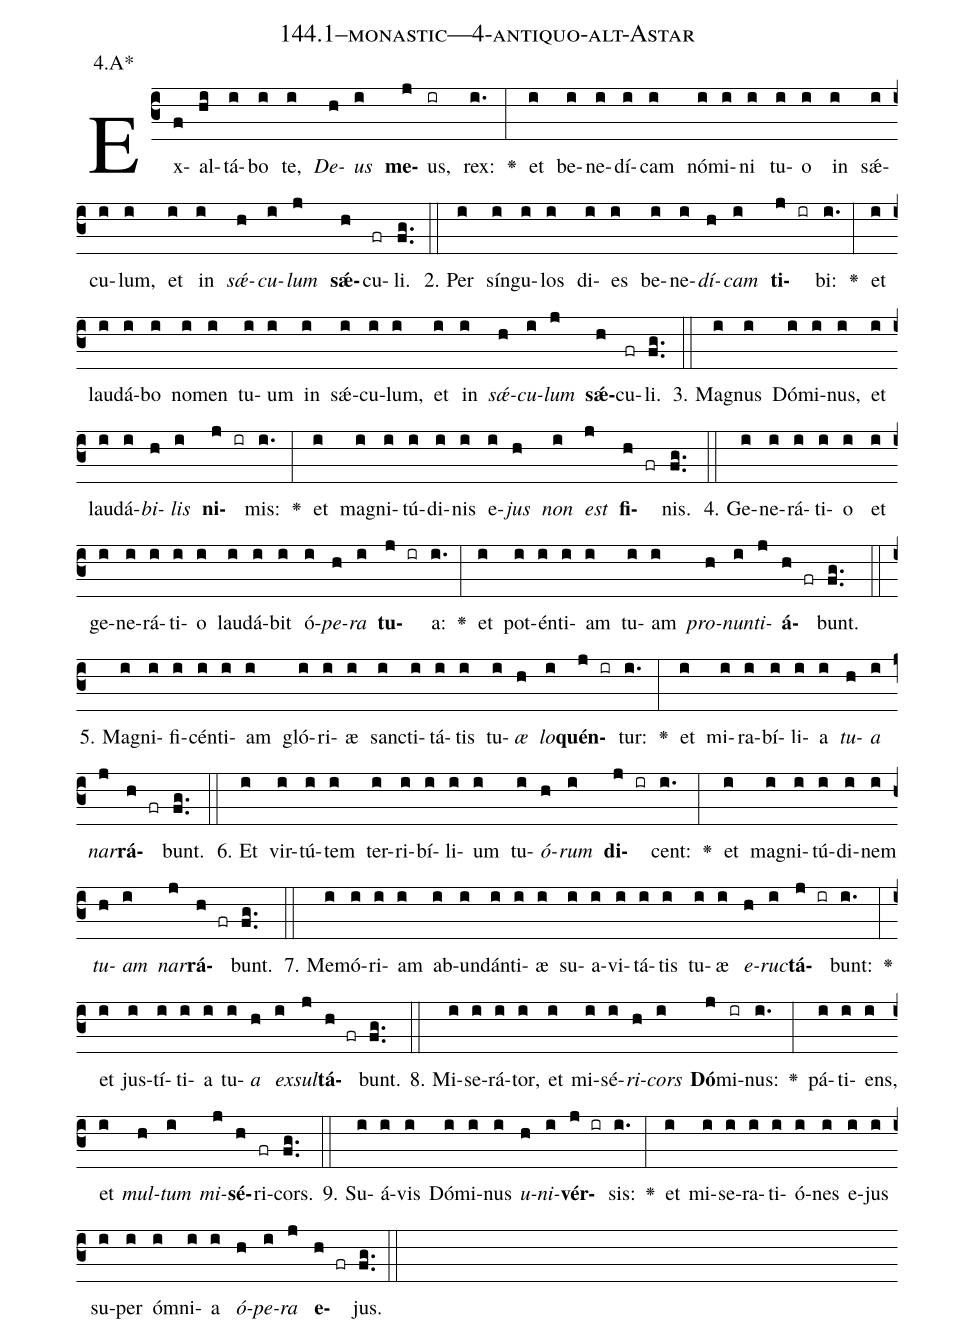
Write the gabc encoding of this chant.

name: 144.1--monastic---4-antiquo-alt-Astar;
annotation: 4.A*;
%%
(c3)Ex(f)al(hi)tá(i)bo(i) te,(i) <i>De</i>(h)<i>us</i>(i) <b>me</b>(j)us,(ir) rex:(i.) <v>\greheightstar</v>(:) et(i) be(i)ne(i)dí(i)cam(i) nó(i)mi(i)ni(i) tu(i)o(i) in(i) sǽ(i)cu(i)lum,(i) et(i) in(i) <i>sǽ</i>(h)<i>cu</i>(i)<i>lum</i>(j) <b>sǽ</b>(h)cu(fr)li.(fg..) (::)
2. Per(i) sín(i)gu(i)los(i) di(i)es(i) be(i)ne(i)<i>dí</i>(h)<i>cam</i>(i) <b>ti</b>(j ir)bi:(i.) <v>\greheightstar</v>(:) et(i) lau(i)dá(i)bo(i) no(i)men(i) tu(i)um(i) in(i) sǽ(i)cu(i)lum,(i) et(i) in(i) <i>sǽ</i>(h)<i>cu</i>(i)<i>lum</i>(j) <b>sǽ</b>(h)cu(fr)li.(fg..) (::)
3. Ma(i)gnus(i) Dó(i)mi(i)nus,(i) et(i) lau(i)dá(i)<i>bi</i>(h)<i>lis</i>(i) <b>ni</b>(j ir)mis:(i.) <v>\greheightstar</v>(:) et(i) ma(i)gni(i)tú(i)di(i)nis(i) e(i)<i>jus</i>(h) <i>non</i>(i) <i>est</i>(j) <b>fi</b>(h fr)nis.(fg..) (::)
4. Ge(i)ne(i)rá(i)ti(i)o(i) et(i) ge(i)ne(i)rá(i)ti(i)o(i) lau(i)dá(i)bit(i) ó(i)<i>pe</i>(h)<i>ra</i>(i) <b>tu</b>(j ir)a:(i.) <v>\greheightstar</v>(:) et(i) pot(i)én(i)ti(i)am(i) tu(i)am(i) <i>pro</i>(h)<i>nun</i>(i)<i>ti</i>(j)<b>á</b>(h fr)bunt.(fg..) (::)
5. Ma(i)gni(i)fi(i)cén(i)ti(i)am(i) gló(i)ri(i)æ(i) sanc(i)ti(i)tá(i)tis(i) tu(i)<i>æ</i>(h) <i>lo</i>(i)<b>quén</b>(j ir)tur:(i.) <v>\greheightstar</v>(:) et(i) mi(i)ra(i)bí(i)li(i)a(i) <i>tu</i>(h)<i>a</i>(i) <i>nar</i>(j)<b>rá</b>(h fr)bunt.(fg..) (::)
6. Et(i) vir(i)tú(i)tem(i) ter(i)ri(i)bí(i)li(i)um(i) tu(i)<i>ó</i>(h)<i>rum</i>(i) <b>di</b>(j ir)cent:(i.) <v>\greheightstar</v>(:) et(i) ma(i)gni(i)tú(i)di(i)nem(i) <i>tu</i>(h)<i>am</i>(i) <i>nar</i>(j)<b>rá</b>(h fr)bunt.(fg..) (::)
7. Me(i)mó(i)ri(i)am(i) ab(i)un(i)dán(i)ti(i)æ(i) su(i)a(i)vi(i)tá(i)tis(i) tu(i)æ(i) <i>e</i>(h)<i>ruc</i>(i)<b>tá</b>(j ir)bunt:(i.) <v>\greheightstar</v>(:) et(i) jus(i)tí(i)ti(i)a(i) tu(i)<i>a</i>(h) <i>ex</i>(i)<i>sul</i>(j)<b>tá</b>(h fr)bunt.(fg..) (::)
8. Mi(i)se(i)rá(i)tor,(i) et(i) mi(i)sé(i)<i>ri</i>(h)<i>cors</i>(i) <b>Dó</b>(j)mi(ir)nus:(i.) <v>\greheightstar</v>(:) pá(i)ti(i)ens,(i) et(i) <i>mul</i>(h)<i>tum</i>(i) <i>mi</i>(j)<b>sé</b>(h)ri(fr)cors.(fg..) (::)
9. Su(i)á(i)vis(i) Dó(i)mi(i)nus(i) <i>u</i>(h)<i>ni</i>(i)<b>vér</b>(j ir)sis:(i.) <v>\greheightstar</v>(:) et(i) mi(i)se(i)ra(i)ti(i)ó(i)nes(i) e(i)jus(i) su(i)per(i) óm(i)ni(i)a(i) <i>ó</i>(h)<i>pe</i>(i)<i>ra</i>(j) <b>e</b>(h fr)jus.(fg..) (::)
